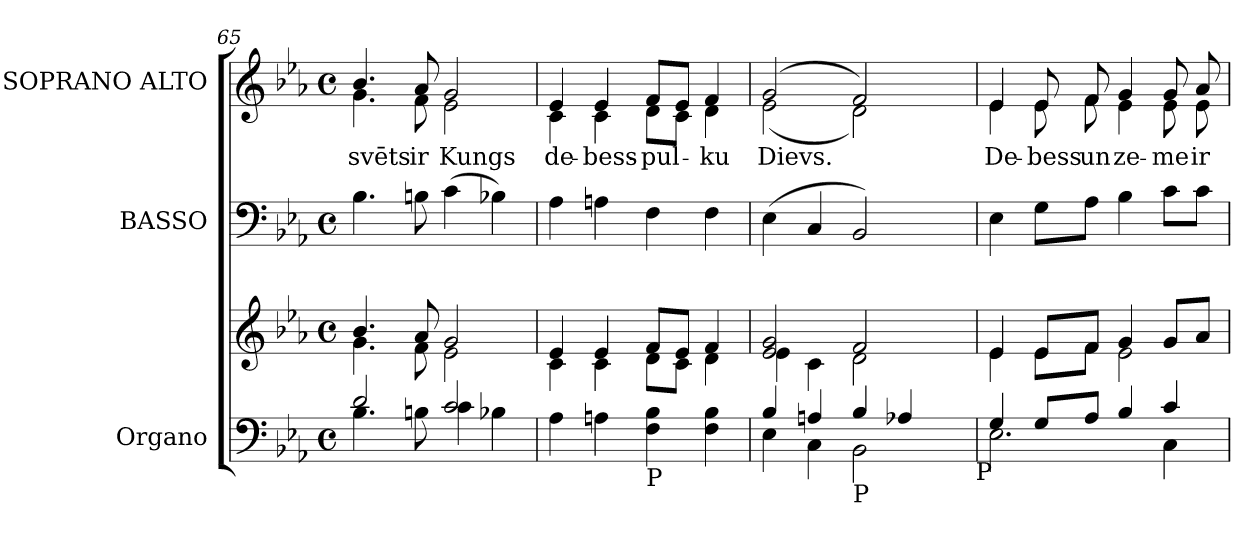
**kern	**kern	**kern	**kern	**text
*part3	*part3	*part2	*part1	*part1
*staff4	*staff3	*staff2	*staff1	*staff1
*I"Organo	*	*I"BASSO	*I"SOPRANO ALTO	*
*I'Org.	*	*I'B.	*I'S.	*
*clefF4	*clefG2	*clefF4	*clefG2	*
*k[b-e-a-]	*k[b-e-a-]	*k[b-e-a-]	*k[b-e-a-]	*
*E-:	*E-:	*E-:	*E-:	*
*M4/4	*M4/4	*M4/4	*M4/4	*
*met(c)	*met(c)	*met(c)	*met(c)	*
=65	=65	=65	=65	=65
*^	*^	*	*^	*
!	!	!	!	!	!	!	!LO:LY:b:color=#000000
2di/	4.B-i\	4.b-i/	4.gi\	4.B-i\	4.b-i/	4.gi\	svēts
!	!	!	!	!	!	!	!LO:LY:b:color=#000000
.	8Bni\	8a-i/	8fi\	8Bni\	8a-i/	8fi\	ir
!	!	!	!	!	!	!	!LO:LY:b:color=#000000
2ci/	4ci\	2gi/	2e-i\	(4ci\	2gi/	2e-i\	Kungs
.	4B-Xi\	.	.	4B-Xi\)	.	.	.
*v	*v	*	*	*	*	*	*
=66	=66	=66	=66	=66	=66	=66
*^	*	*	*	*	*	*
!	!	!	!	!	!	!	!LO:LY:b:color=#000000
*v	*v	*	*	*	*	*	*
4A-i\	4e-i/	4ci\	4A-i\	4e-i/	4ci\	de-
!	!	!	!	!	!	!LO:LY:b:color=#000000
4Ani\	4e-i/	4ci\	4Ani\	4e-i/	4ci\	-bess-
!LO:TX:b:t=P	!	!	!	!	!	!
!	!	!	!	!	!	!LO:LY:b:color=#000000
4Fi\ 4B-i	8fi/L	8di\L	4Fi\	8fi/L	8di\L	-pul-
.	8e-i/J	8ci\J	.	8e-i/J	8ci\J	.
!	!	!	!	!	!	!LO:LY:b:color=#000000
4Fi\ 4B-i	4fi/	4di\	4Fi\	4fi/	4di\	-ku
=67	=67	=67	=67	=67	=67	=67
*^	*	*	*	*	*	*
!	!	!	!	!	!	!	!LO:LY:b:color=#000000
*	*^	*	*	*	*	*	*
4B-i/	4E-i\	2ryy	2e-i/ 2gi	4e-i\	(4E-i\	(2gi/	(2e-i\	Dievs.
4Ani/	4Ci\	.	.	4ci\	4Ci/	.	.	.
!LO:TX:b:t=P	!	!	!	!	!	!	!	!
4B-i/	2BB-i\	4ryy	2fi/	2di\	2BB-i/)	2fi/)	2di\)	.
4A-Xi/	.	8ryy	.	.	.	.	.	.
.	.	16ryy	.	.	.	.	.	.
.	.	32ryy	.	.	.	.	.	.
.	.	64ryy	.	.	.	.	.	.
.	.	128...ryy	.	.	.	.	.	.
!	!	!LO:TX:b:t=P	!	!	!	!	!	!
.	.	1024ryy	.	.	.	.	.	.
*	*v	*v	*	*	*	*	*	*
=68	=68	=68	=68	=68	=68	=68	=68
*	*^	*	*	*	*	*	*
!	!	!	!	!	!	!	!	!LO:LY:b:color=#000000
*	*v	*v	*	*	*	*	*	*
4Gi/	2.E-i\	4e-i/	4e-i\	4E-i\	4e-i/	4e-i\	De-
!	!	!	!	!	!	!	!LO:LY:b:color=#000000
8Gi/L	.	8e-i/L	8e-i\L	8Gi\L	8e-i/	8e-i\	-bess
!	!	!	!	!	!	!	!LO:LY:b:color=#000000
8A-i/J	.	8fi/J	8fi\J	8A-i\J	8fi/	8fi\	un
!	!	!	!	!	!	!	!LO:LY:b:color=#000000
4B-i/	.	4gi/	2e-i\	4B-i\	4gi/	4e-i\	ze-
!	!	!	!	!	!	!	!LO:LY:b:color=#000000
4ci/	4Ci\	8gi/L	.	8ci\L	8gi/	8e-i\	-me
!	!	!	!	!	!	!	!LO:LY:b:color=#000000
.	.	8a-i/J	.	8ci\J	8a-i/	8e-i\	ir
*v	*v	*	*	*	*v	*v	*
*	*v	*v	*	*	*
=	=	=	=	=
*-	*-	*-	*-	*-
